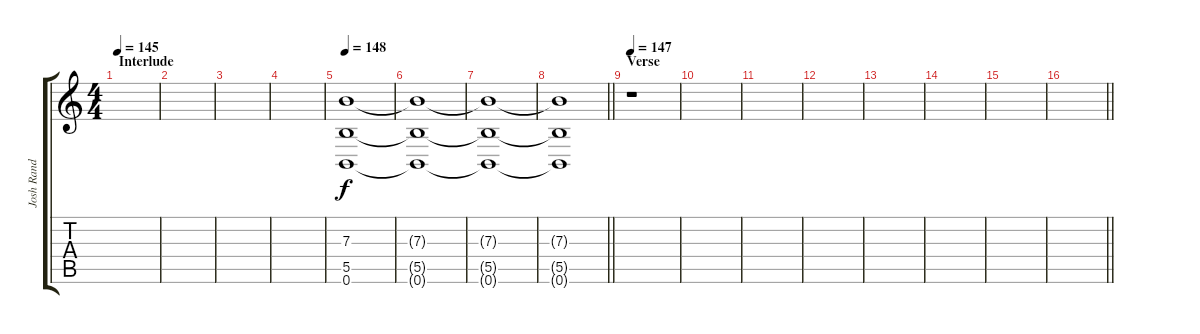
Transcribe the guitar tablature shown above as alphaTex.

\track ("Josh Rand (Solo)" "Josh Rand ") {instrument overdrivenguitar}
\staff {score tabs}
\tuning (Db4 Ab3 E3 B2 Gb2 B1) {hide}
\ts (4 4)
\section ("" "Interlude")
\tempo 145
\clef g2
\ks c
|
|
|
|
\tempo 148
(7.3 5.5 0.6).1{instrument stringensemble1} |
(7.3{t} 5.5{t} 0.6{t}).1 |
(7.3{t} 5.5{t} 0.6{t}).1 |
\barLineRight lightlight
(7.3{t} 5.5{t} 0.6{t}).1 |
\section ("" "Verse")
\tempo 147
r.1{volume 16 balance 8 instrument overdrivenguitar} |
|
|
|
|
|
|
\barLineRight lightlight
